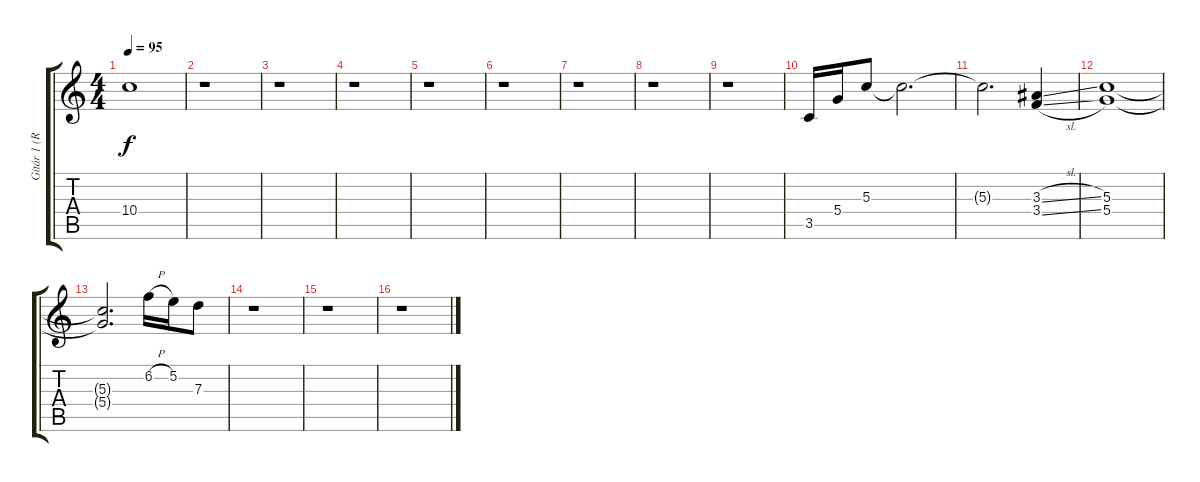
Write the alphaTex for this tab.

\track ("Gitár 1 (Ritchie Blackmore)" "Gitár 1 (R") {instrument distortionguitar}
\staff {score tabs}
\tuning (E4 B3 G3 D3 A2 E2) {hide}
\ts (4 4)
\tempo 95
\clef g2
\ks c
10.4.1{dy f} |
r.1 |
r.1 |
r.1 |
r.1 |
r.1 |
r.1 |
r.1 |
r.1 |
3.5.16 5.4.16 5.3.8 5.3{t}.2{d} |
5.3{t}.2{d} (3.3{sl} 3.4{sl}).4 |
(5.3 5.4).1 |
(5.3{t} 5.4{t}).2{d} 6.2{h}.16 5.2.16 7.3.8 |
r.1 |
r.1 |
r.1
